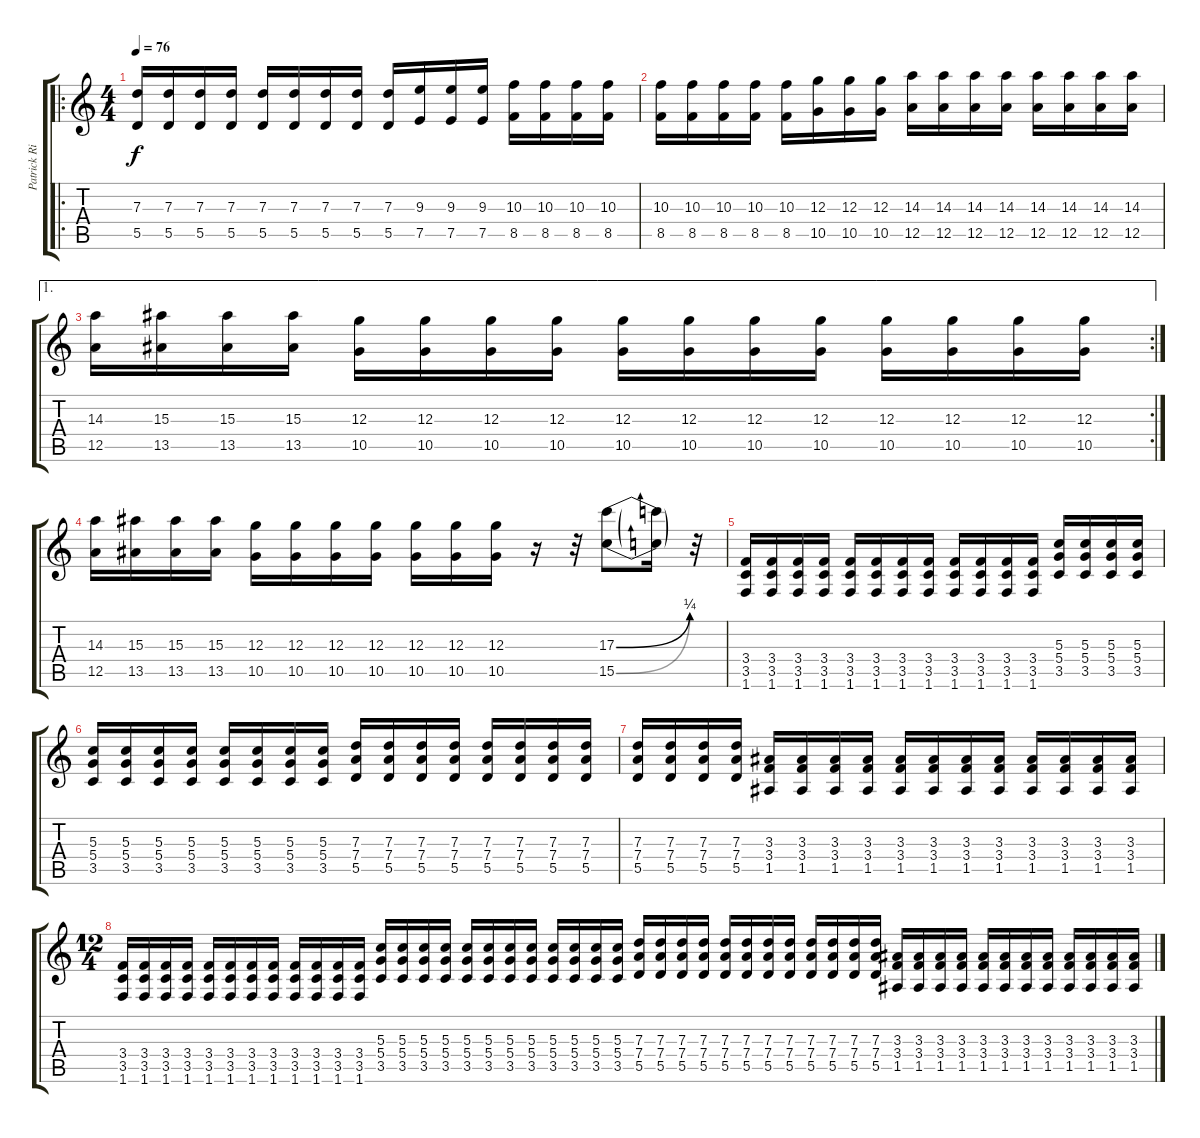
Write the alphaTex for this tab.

\track ("Patrick Riley" "Patrick Ri") {instrument distortionguitar}
\staff {score tabs}
\tuning (E4 B3 G3 D3 A2 E2) {hide}
\ro
\ts (4 4)
\tempo 76
\clef g2
\ks c
(7.3 5.5).16{dy f} (7.3 5.5).16 (7.3 5.5).16 (7.3 5.5).16 (7.3 5.5).16 (7.3 5.5).16 (7.3 5.5).16 (7.3 5.5).16 (7.3 5.5).16 (9.3 7.5).16 (9.3 7.5).16 (9.3 7.5).16 (10.3 8.5).16 (10.3 8.5).16 (10.3 8.5).16 (10.3 8.5).16 |
(10.3 8.5).16 (10.3 8.5).16 (10.3 8.5).16 (10.3 8.5).16 (10.3 8.5).16 (12.3 10.5).16 (12.3 10.5).16 (12.3 10.5).16 (14.3 12.5).16 (14.3 12.5).16 (14.3 12.5).16 (14.3 12.5).16 (14.3 12.5).16 (14.3 12.5).16 (14.3 12.5).16 (14.3 12.5).16 |
\ae 1
\rc 2
(14.3 12.5).16 (15.3 13.5).16 (15.3 13.5).16 (15.3 13.5).16 (12.3 10.5).16 (12.3 10.5).16 (12.3 10.5).16 (12.3 10.5).16 (12.3 10.5).16 (12.3 10.5).16 (12.3 10.5).16 (12.3 10.5).16 (12.3 10.5).16 (12.3 10.5).16 (12.3 10.5).16 (12.3 10.5).16 |
(14.3 12.5).16 (15.3 13.5).16 (15.3 13.5).16 (15.3 13.5).16 (12.3 10.5).16 (12.3 10.5).16 (12.3 10.5).16 (12.3 10.5).16 (12.3 10.5).16 (12.3 10.5).16 (12.3 10.5).16 r.16 r.32 (17.3{be (bend 0 0 60 1)} 15.5{be (bend 0 0 60 1)}).8 (17.3{t} 15.5{t}).16 r.32 |
(3.4 3.5 1.6).16 (3.4 3.5 1.6).16 (3.4 3.5 1.6).16 (3.4 3.5 1.6).16 (3.4 3.5 1.6).16 (3.4 3.5 1.6).16 (3.4 3.5 1.6).16 (3.4 3.5 1.6).16 (3.4 3.5 1.6).16 (3.4 3.5 1.6).16 (3.4 3.5 1.6).16 (3.4 3.5 1.6).16 (5.3 5.4 3.5).16 (5.3 5.4 3.5).16 (5.3 5.4 3.5).16 (5.3 5.4 3.5).16 |
(5.3 5.4 3.5).16 (5.3 5.4 3.5).16 (5.3 5.4 3.5).16 (5.3 5.4 3.5).16 (5.3 5.4 3.5).16 (5.3 5.4 3.5).16 (5.3 5.4 3.5).16 (5.3 5.4 3.5).16 (7.3 7.4 5.5).16 (7.3 7.4 5.5).16 (7.3 7.4 5.5).16 (7.3 7.4 5.5).16 (7.3 7.4 5.5).16 (7.3 7.4 5.5).16 (7.3 7.4 5.5).16 (7.3 7.4 5.5).16 |
(7.3 7.4 5.5).16 (7.3 7.4 5.5).16 (7.3 7.4 5.5).16 (7.3 7.4 5.5).16 (3.3 3.4 1.5).16 (3.3 3.4 1.5).16 (3.3 3.4 1.5).16 (3.3 3.4 1.5).16 (3.3 3.4 1.5).16 (3.3 3.4 1.5).16 (3.3 3.4 1.5).16 (3.3 3.4 1.5).16 (3.3 3.4 1.5).16 (3.3 3.4 1.5).16 (3.3 3.4 1.5).16 (3.3 3.4 1.5).16 |
\ts (12 4)
(3.4 3.5 1.6).16 (3.4 3.5 1.6).16 (3.4 3.5 1.6).16 (3.4 3.5 1.6).16 (3.4 3.5 1.6).16 (3.4 3.5 1.6).16 (3.4 3.5 1.6).16 (3.4 3.5 1.6).16 (3.4 3.5 1.6).16 (3.4 3.5 1.6).16 (3.4 3.5 1.6).16 (3.4 3.5 1.6).16 (5.3 5.4 3.5).16 (5.3 5.4 3.5).16 (5.3 5.4 3.5).16 (5.3 5.4 3.5).16 (5.3 5.4 3.5).16 (5.3 5.4 3.5).16 (5.3 5.4 3.5).16 (5.3 5.4 3.5).16 (5.3 5.4 3.5).16 (5.3 5.4 3.5).16 (5.3 5.4 3.5).16 (5.3 5.4 3.5).16 (7.3 7.4 5.5).16 (7.3 7.4 5.5).16 (7.3 7.4 5.5).16 (7.3 7.4 5.5).16 (7.3 7.4 5.5).16 (7.3 7.4 5.5).16 (7.3 7.4 5.5).16 (7.3 7.4 5.5).16 (7.3 7.4 5.5).16 (7.3 7.4 5.5).16 (7.3 7.4 5.5).16 (7.3 7.4 5.5).16 (3.3 3.4 1.5).16 (3.3 3.4 1.5).16 (3.3 3.4 1.5).16 (3.3 3.4 1.5).16 (3.3 3.4 1.5).16 (3.3 3.4 1.5).16 (3.3 3.4 1.5).16 (3.3 3.4 1.5).16 (3.3 3.4 1.5).16 (3.3 3.4 1.5).16 (3.3 3.4 1.5).16 (3.3 3.4 1.5).16
